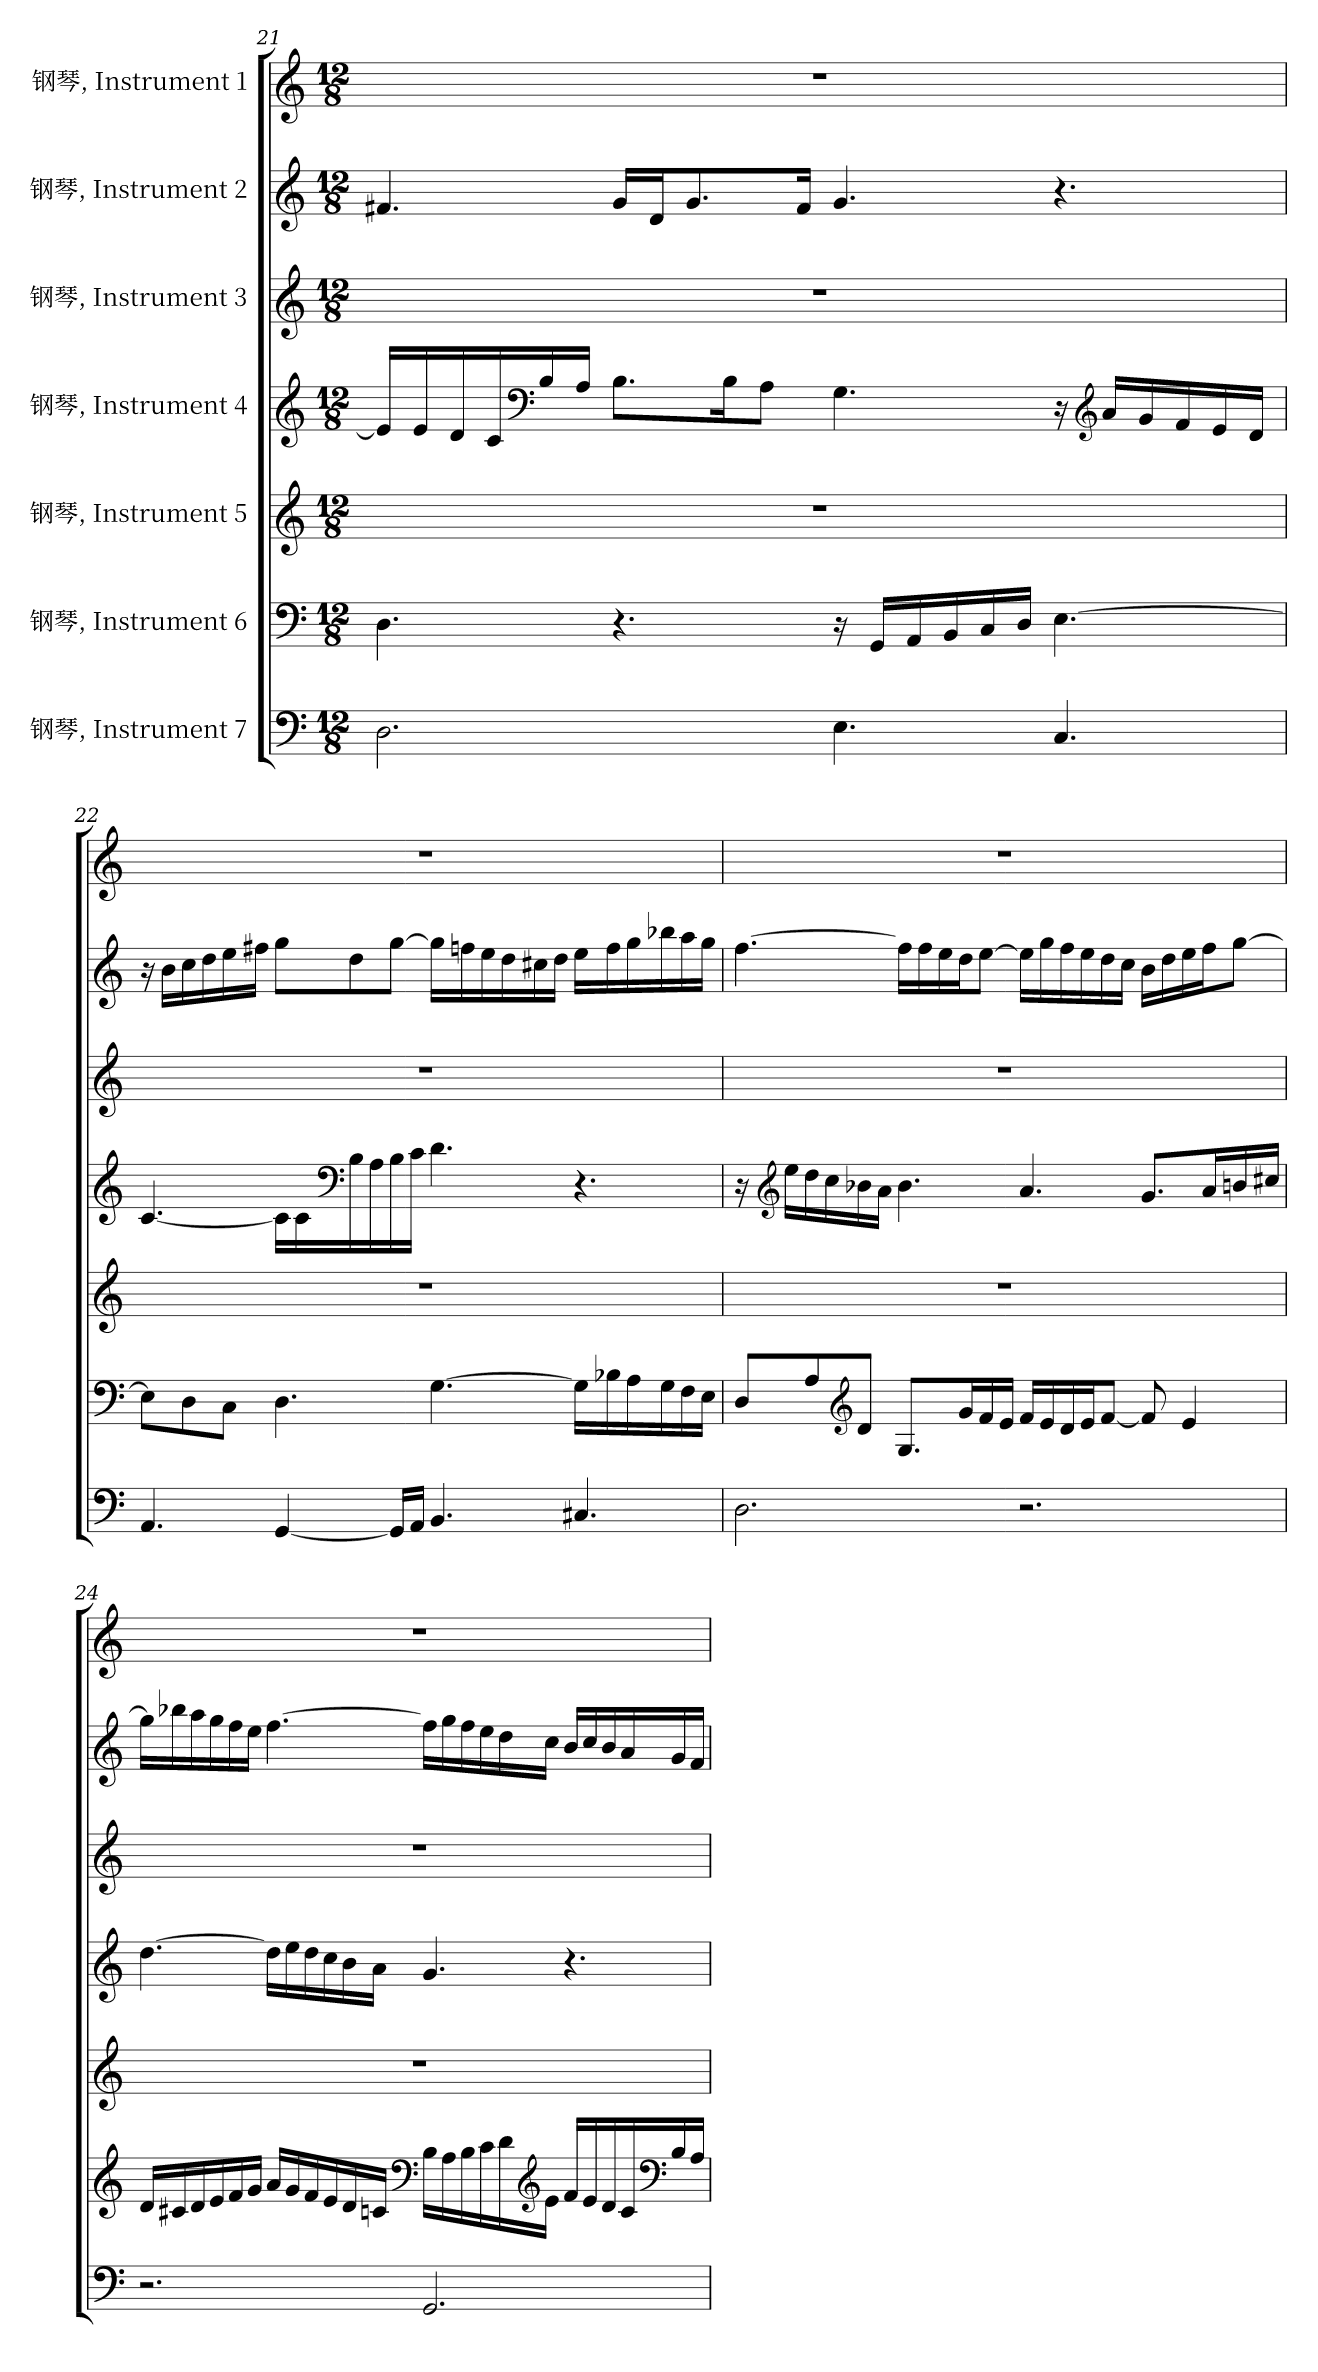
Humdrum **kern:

**kern	**kern	**kern	**kern	**kern	**kern	**kern
*part7	*part6	*part5	*part4	*part3	*part2	*part1
*staff7	*staff6	*staff5	*staff4	*staff3	*staff2	*staff1
*I"钢琴, Instrument 7	*I"钢琴, Instrument 6	*I"钢琴, Instrument 5	*I"钢琴, Instrument 4	*I"钢琴, Instrument 3	*I"钢琴, Instrument 2	*I"钢琴, Instrument 1
!!LO:PB:g=z
*clefF4	*clefF4	*clefG2	*clefG2	*clefG2	*clefG2	*clefG2
*k[]	*k[]	*k[]	*k[]	*k[]	*k[]	*k[]
*M12/8	*M12/8	*M12/8	*M12/8	*M12/8	*M12/8	*M12/8
=21	=21	=21	=21	=21	=21	=21
2.D\	4.D\	1.r	16e/LL]	1.r	4.f#X/	1.r
.	.	.	16e/	.	.	.
.	.	.	16d/	.	.	.
.	.	.	16c/	.	.	.
*	*	*	*clefF4	*	*	*
.	.	.	16B/	.	.	.
.	.	.	16A/JJ	.	.	.
.	4.r	.	8.B\L	.	16g/LL	.
.	.	.	.	.	16d/J	.
.	.	.	.	.	8.g/	.
.	.	.	16B\K	.	.	.
.	.	.	8A\J	.	.	.
.	.	.	.	.	16f#/Jk	.
4.E\	16r	.	4.G\	.	4.g/	.
.	16GG/LL	.	.	.	.	.
.	16AA/	.	.	.	.	.
.	16BB/	.	.	.	.	.
.	16C/	.	.	.	.	.
.	16D/JJ	.	.	.	.	.
4.C/	[4.E\	.	16r	.	4.r	.
*	*	*	*clefG2	*	*	*
.	.	.	16a/LL	.	.	.
.	.	.	16g/	.	.	.
.	.	.	16f/	.	.	.
.	.	.	16e/	.	.	.
.	.	.	16d/JJ	.	.	.
!!LO:PB:g=z
=22	=22	=22	=22	=22	=22	=22
4.AA/	8E\L]	1.r	[4.c/	1.r	16r	1.r
.	.	.	.	.	16b\LL	.
.	8D\	.	.	.	16cc\	.
.	.	.	.	.	16dd\	.
.	8C\J	.	.	.	16ee\	.
.	.	.	.	.	16ff#X\JJ	.
[4GG/	4.D\	.	16c\LL]	.	8gg\L	.
.	.	.	16c\	.	.	.
*	*	*	*clefF4	*	*	*
.	.	.	16B\	.	8dd\	.
.	.	.	16A\	.	.	.
16GG/LL]	.	.	16B\	.	[8gg\J	.
16AA/JJ	.	.	16c\JJ	.	.	.
4.BB/	[4.G\	.	4.d\	.	16gg\LL]	.
.	.	.	.	.	16ffn\	.
.	.	.	.	.	16ee\	.
.	.	.	.	.	16dd\	.
.	.	.	.	.	16cc#X\	.
.	.	.	.	.	16dd\JJ	.
4.C#X/	16G\LL]	.	4.r	.	16ee\LL	.
.	16B-X\	.	.	.	16ff\	.
.	16A\	.	.	.	16gg\	.
.	16G\	.	.	.	16bb-X\	.
.	16F\	.	.	.	16aa\	.
.	16E\JJ	.	.	.	16gg\JJ	.
!!LO:PB:g=z
=23	=23	=23	=23	=23	=23	=23
2.D\	8D/L	1.r	16r	1.r	[4.ff\	1.r
*	*	*	*clefG2	*	*	*
.	.	.	16ee\LL	.	.	.
.	8A/	.	16dd\	.	.	.
.	.	.	16cc\	.	.	.
*	*clefG2	*	*	*	*	*
.	8d/J	.	16b-X\	.	.	.
.	.	.	16a\JJ	.	.	.
.	8.G/L	.	4.b-\	.	16ff\LL]	.
.	.	.	.	.	16ff\	.
.	.	.	.	.	16ee\	.
.	16g/L	.	.	.	16dd\J	.
.	16f/	.	.	.	[8ee\J	.
.	16e/JJ	.	.	.	.	.
2.r	16f/LL	.	4.a/	.	16ee\LL]	.
.	16e/	.	.	.	16gg\	.
.	16d/	.	.	.	16ff\	.
.	16e/J	.	.	.	16ee\	.
.	[8f/J	.	.	.	16dd\	.
.	.	.	.	.	16cc\JJ	.
.	8f/]	.	8.g/L	.	16b\LL	.
.	.	.	.	.	16dd\	.
.	4e/	.	.	.	16ee\	.
.	.	.	16a/L	.	16ff\J	.
.	.	.	16bn/	.	[8gg\J	.
.	.	.	16cc#X/JJ	.	.	.
!!LO:PB:g=z
=24	=24	=24	=24	=24	=24	=24
2.r	16d/LL	1.r	[4.dd\	1.r	16gg\LL]	1.r
.	16c#X/	.	.	.	16bb-X\	.
.	16d/	.	.	.	16aa\	.
.	16e/	.	.	.	16gg\	.
.	16f/	.	.	.	16ff\	.
.	16g/JJ	.	.	.	16ee\JJ	.
.	16a/LL	.	16dd\LL]	.	[4.ff\	.
.	16g/	.	16ee\	.	.	.
.	16f/	.	16dd\	.	.	.
.	16e/	.	16cc\	.	.	.
.	16d/	.	16b\	.	.	.
.	16cn/JJ	.	16a\JJ	.	.	.
*	*clefF4	*	*	*	*	*
2.GG/	16B\LL	.	4.g/	.	16ff\LL]	.
.	16A\	.	.	.	16gg\	.
.	16B\	.	.	.	16ff\	.
.	16c\	.	.	.	16ee\	.
.	16d\	.	.	.	16dd\	.
*	*clefG2	*	*	*	*	*
.	16e\JJ	.	.	.	16cc\JJ	.
.	16f/LL	.	4.r	.	16b/LL	.
.	16e/	.	.	.	16cc/	.
.	16d/	.	.	.	16b/	.
.	16c/	.	.	.	16a/	.
*	*clefF4	*	*	*	*	*
.	16B/	.	.	.	16g/	.
.	16A/JJ	.	.	.	16f/JJ	.
=	=	=	=	=	=	=
*-	*-	*-	*-	*-	*-	*-
